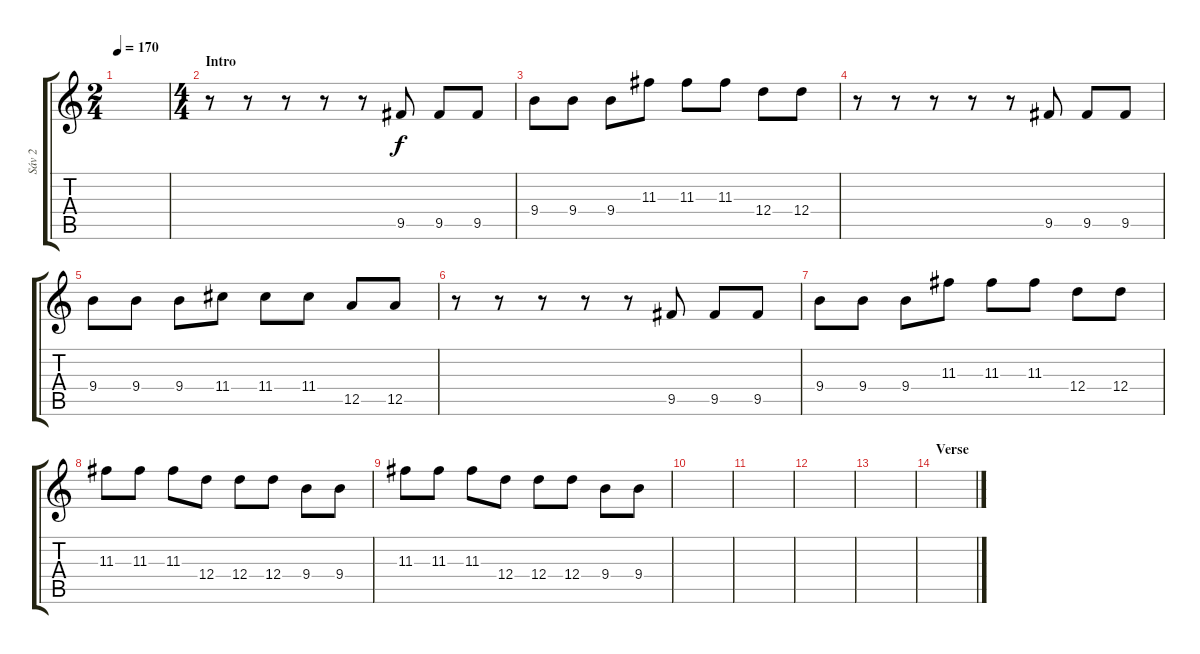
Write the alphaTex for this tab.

\track ("Sáv 2" "Sáv 2") {instrument overdrivenguitar}
\staff {score tabs}
\tuning (E4 B3 G3 D3 A2 E2) {hide}
\ts (2 4)
\tempo 170
\clef g2
\ks c
|
\ts (4 4)
\section ("" "Intro")
r.8 r.8 r.8 r.8 r.8 9.5.8 9.5.8 9.5.8 |
9.4.8 9.4.8 9.4.8 11.3.8 11.3.8 11.3.8 12.4.8 12.4.8 |
r.8 r.8 r.8 r.8 r.8 9.5.8 9.5.8 9.5.8 |
9.4.8 9.4.8 9.4.8 11.4.8 11.4.8 11.4.8 12.5.8 12.5.8 |
r.8 r.8 r.8 r.8 r.8 9.5.8 9.5.8 9.5.8 |
9.4.8 9.4.8 9.4.8 11.3.8 11.3.8 11.3.8 12.4.8 12.4.8 |
11.3.8 11.3.8 11.3.8 12.4.8 12.4.8 12.4.8 9.4.8 9.4.8 |
11.3.8 11.3.8 11.3.8 12.4.8 12.4.8 12.4.8 9.4.8 9.4.8 |
|
|
|
|
\section ("" "Verse")
